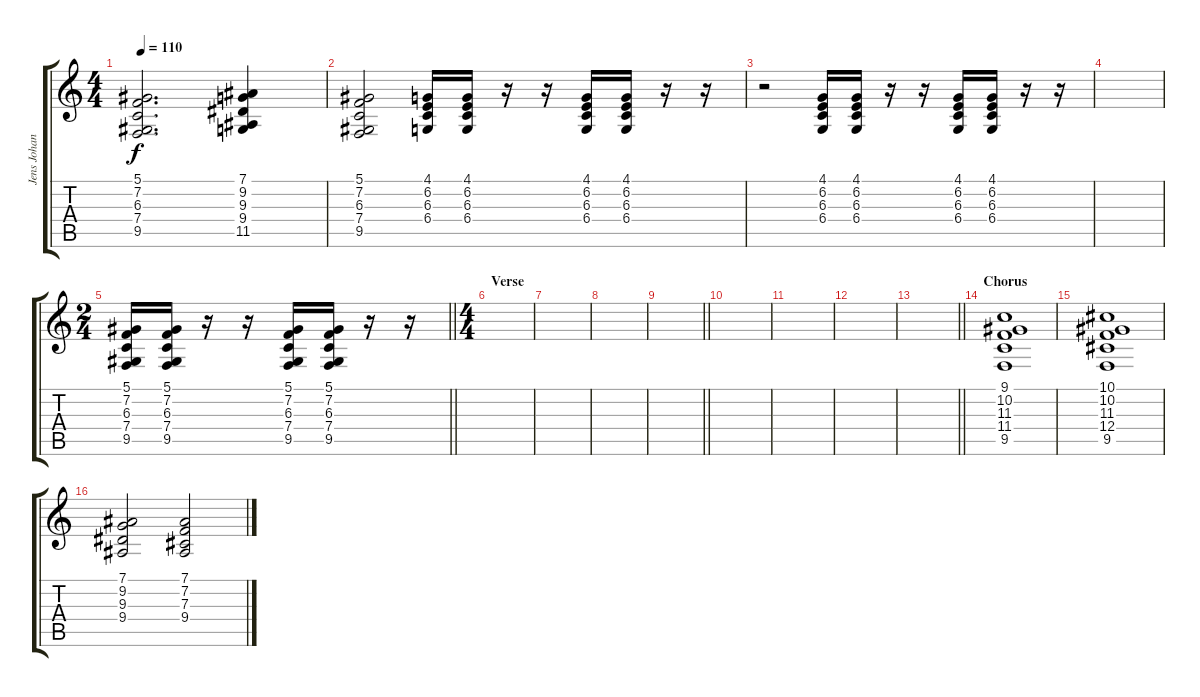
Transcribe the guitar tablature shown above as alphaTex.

\track ("Jens Johansson" "Jens Johan") {instrument stringensemble1}
\staff {score tabs}
\tuning (Eb4 Bb3 Gb3 Db3 Ab2 Eb2) {hide}
\ts (4 4)
\tempo 110
\clef g2
\ks c
(5.1 7.2 6.3 7.4 9.5).2{d dy f} (7.1 9.2 9.3 9.4 11.5).4 |
(5.1 7.2 6.3 7.4 9.5).2 (4.1 6.2 6.3 6.4).16 (4.1 6.2 6.3 6.4).16 r.16 r.16 (4.1 6.2 6.3 6.4).16 (4.1 6.2 6.3 6.4).16 r.16 r.16 |
r.2 (4.1 6.2 6.3 6.4).16 (4.1 6.2 6.3 6.4).16 r.16 r.16 (4.1 6.2 6.3 6.4).16 (4.1 6.2 6.3 6.4).16 r.16 r.16 |
|
\ts (2 4)
\barLineRight lightlight
(5.1 7.2 6.3 7.4 9.5).16 (5.1 7.2 6.3 7.4 9.5).16 r.16 r.16 (5.1 7.2 6.3 7.4 9.5).16 (5.1 7.2 6.3 7.4 9.5).16 r.16 r.16 |
\ts (4 4)
\section ("" "Verse")
|
|
|
\barLineRight lightlight
|
|
|
|
\barLineRight lightlight
|
\section ("" "Chorus")
(9.1 10.2 11.3 11.4 9.5).1 |
(10.1 10.2 11.3 12.4 9.5).1 |
(7.1 9.2 9.3 9.4).2 (7.1 7.2 7.3 9.4).2
